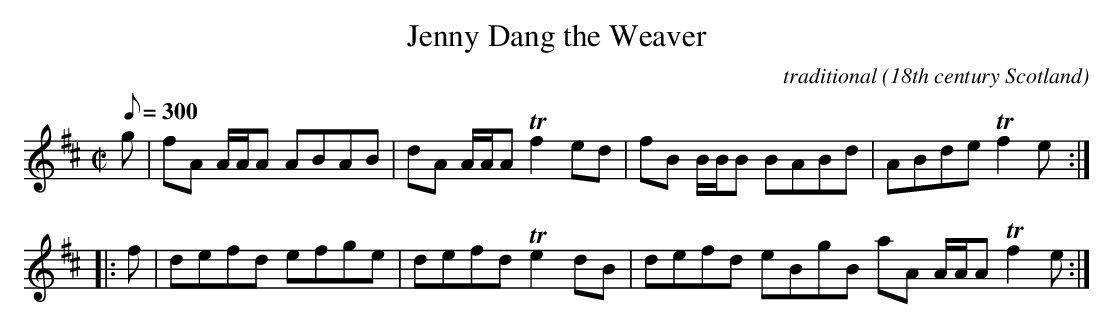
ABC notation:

X:1
T:Jenny Dang the Weaver
C:traditional
O:18th century Scotland
L:1/8
Q:300
M:C|
K:D
g|fA A/A/A ABAB|dA A/A/A Tf2 ed|fB B/B/B BABd|ABde Tf2 e:|
|:f|defd efge|defd Te2 dB|defd eBgB aA A/A/A Tf2 e:|
